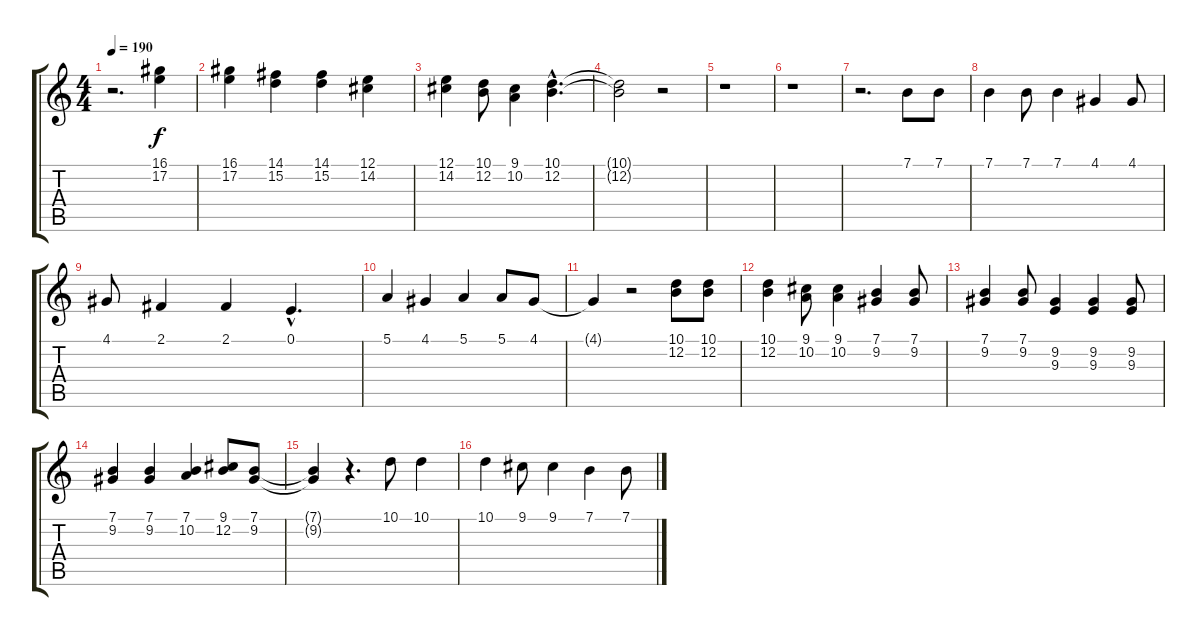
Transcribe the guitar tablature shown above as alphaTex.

\track "" {instrument lead2sawtooth}
\staff {score tabs}
\tuning (E4 B3 G3 D3 A2 E2) {hide}
\ts (4 4)
\tempo 190
\clef g2
\ks c
r.2{d dy f} (16.1 17.2).4 |
(16.1 17.2).4 (14.1 15.2).4 (14.1 15.2).4 (12.1 14.2).4 |
(12.1 14.2).4 (10.1 12.2).8 (9.1 10.2).4 (10.1{hac} 12.2{hac}).4{d} |
(10.1{t} 12.2{t}).2 r.2 |
r.1 |
r.1 |
r.2{d} 7.1.8 7.1.8 |
7.1.4 7.1.8 7.1.4 4.1.4 4.1.8 |
4.1.8 2.1.4 2.1.4 0.1{hac}.4{d} |
5.1.4 4.1.4 5.1.4 5.1.8 4.1.8 |
4.1{t}.4 r.2 (10.1 12.2).8 (10.1 12.2).8 |
(10.1 12.2).4 (9.1 10.2).8 (9.1 10.2).4 (7.1 9.2).4 (7.1 9.2).8 |
(7.1 9.2).4 (7.1 9.2).8 (9.2 9.3).4 (9.2 9.3).4 (9.2 9.3).8 |
(7.1 9.2).4 (7.1 9.2).4 (7.1 10.2).4 (9.1 12.2).8 (7.1 9.2).8 |
(7.1{t} 9.2{t}).4 r.4{d} 10.1.8 10.1.4 |
10.1.4 9.1.8 9.1.4 7.1.4 7.1.8
